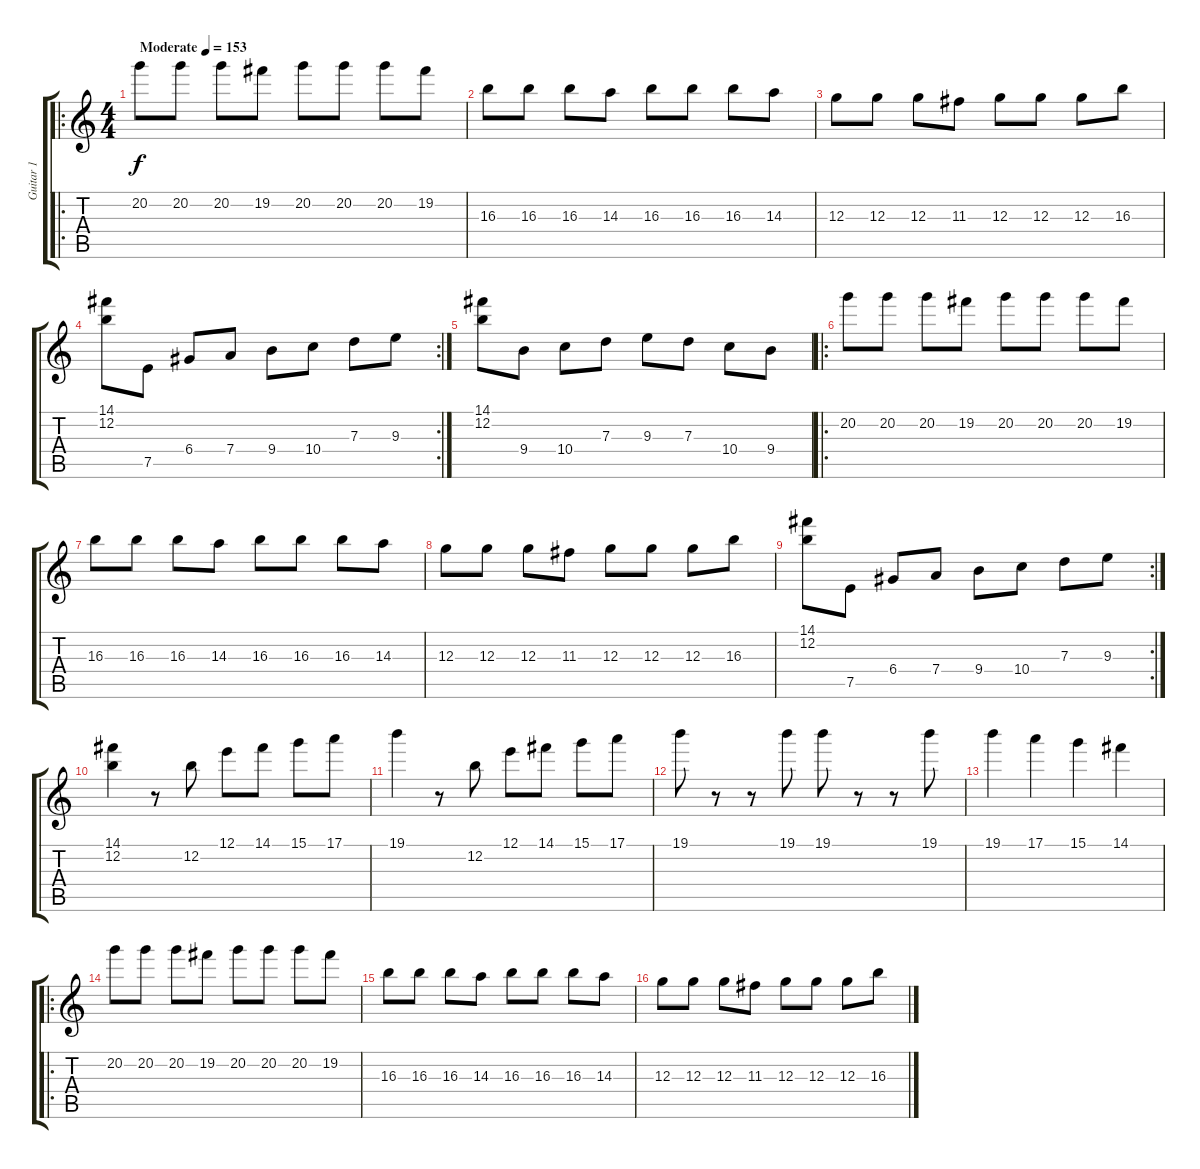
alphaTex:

\track ("Guitar 1" "Guitar 1") {instrument overdrivenguitar}
\staff {score tabs}
\tuning (E4 B3 G3 D3 A2 E2) {hide}
\ro
\ts (4 4)
\tempo (153 "Moderate")
\clef g2
\ks c
20.2.8{dy f instrument overdrivenguitar} 20.2.8 20.2.8 19.2.8 20.2.8 20.2.8 20.2.8 19.2.8 |
16.3.8 16.3.8 16.3.8 14.3.8 16.3.8 16.3.8 16.3.8 14.3.8 |
12.3.8 12.3.8 12.3.8 11.3.8 12.3.8 12.3.8 12.3.8 16.3.8 |
\rc 2
(14.1 12.2).8 7.5.8 6.4.8 7.4.8 9.4.8 10.4.8 7.3.8 9.3.8 |
(14.1 12.2).8 9.4.8 10.4.8 7.3.8 9.3.8 7.3.8 10.4.8 9.4.8 |
\ro
20.2.8 20.2.8 20.2.8 19.2.8 20.2.8 20.2.8 20.2.8 19.2.8 |
16.3.8 16.3.8 16.3.8 14.3.8 16.3.8 16.3.8 16.3.8 14.3.8 |
12.3.8 12.3.8 12.3.8 11.3.8 12.3.8 12.3.8 12.3.8 16.3.8 |
\rc 2
(14.1 12.2).8 7.5.8 6.4.8 7.4.8 9.4.8 10.4.8 7.3.8 9.3.8 |
(14.1 12.2).4 r.8 12.2.8 12.1.8 14.1.8 15.1.8 17.1.8 |
19.1.4 r.8 12.2.8 12.1.8 14.1.8 15.1.8 17.1.8 |
19.1.8 r.8 r.8 19.1.8 19.1.8 r.8 r.8 19.1.8 |
19.1.4 17.1.4 15.1.4 14.1.4 |
\ro
20.2.8 20.2.8 20.2.8 19.2.8 20.2.8 20.2.8 20.2.8 19.2.8 |
16.3.8 16.3.8 16.3.8 14.3.8 16.3.8 16.3.8 16.3.8 14.3.8 |
12.3.8 12.3.8 12.3.8 11.3.8 12.3.8 12.3.8 12.3.8 16.3.8
